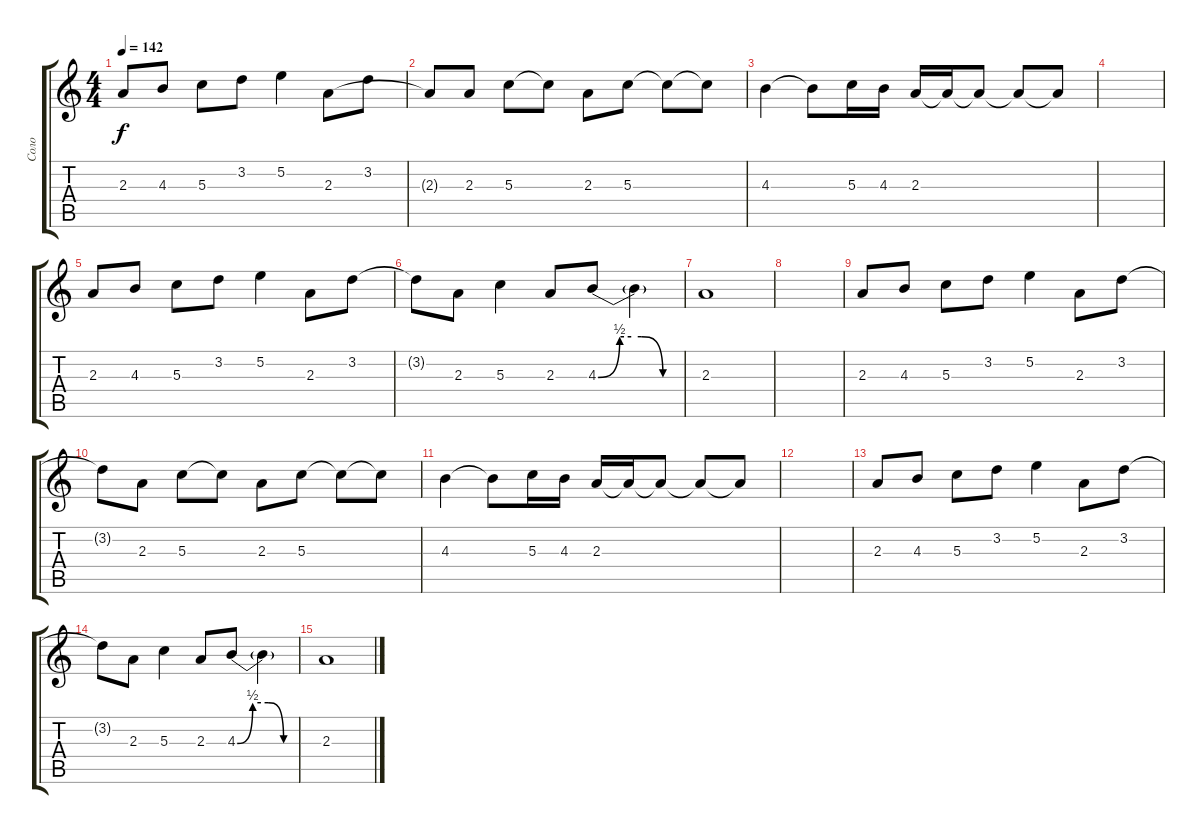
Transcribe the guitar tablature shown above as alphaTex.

\track ("Соло" "Соло") {instrument acousticguitarsteel}
\staff {score tabs}
\tuning (E4 B3 G3 D3 A2 E2) {hide}
\ts (4 4)
\tempo 142
\clef g2
\ks c
2.3.8{dy f instrument acousticguitarsteel} 4.3.8 5.3.8 3.2.8 5.2.4 2.3.8 3.2.8 |
2.3{t}.8 2.3.8 5.3.8 5.3{t}.8 2.3.8 5.3.8 5.3{t}.8 5.3{t}.8 |
4.3.4 4.3{t}.8 5.3.16 4.3.16 2.3.16 2.3{t}.16 2.3{t}.8 2.3{t}.8 2.3{t}.8 |
|
2.3.8 4.3.8 5.3.8 3.2.8 5.2.4 2.3.8 3.2.8 |
3.2{t}.8 2.3.8 5.3.4 2.3.8 4.3{be (custom 0 0 15 2 23 2 30 2 45 0 60 0)}.8 4.3{t}.4 |
2.3.1 |
|
2.3.8 4.3.8 5.3.8 3.2.8 5.2.4 2.3.8 3.2.8 |
3.2{t}.8 2.3.8 5.3.8 5.3{t}.8 2.3.8 5.3.8 5.3{t}.8 5.3{t}.8 |
4.3.4 4.3{t}.8 5.3.16 4.3.16 2.3.16 2.3{t}.16 2.3{t}.8 2.3{t}.8 2.3{t}.8 |
|
2.3.8 4.3.8 5.3.8 3.2.8 5.2.4 2.3.8 3.2.8 |
3.2{t}.8 2.3.8 5.3.4 2.3.8 4.3{be (custom 0 0 15 2 23 2 30 2 45 0 60 0)}.8 4.3{t}.4 |
2.3.1
